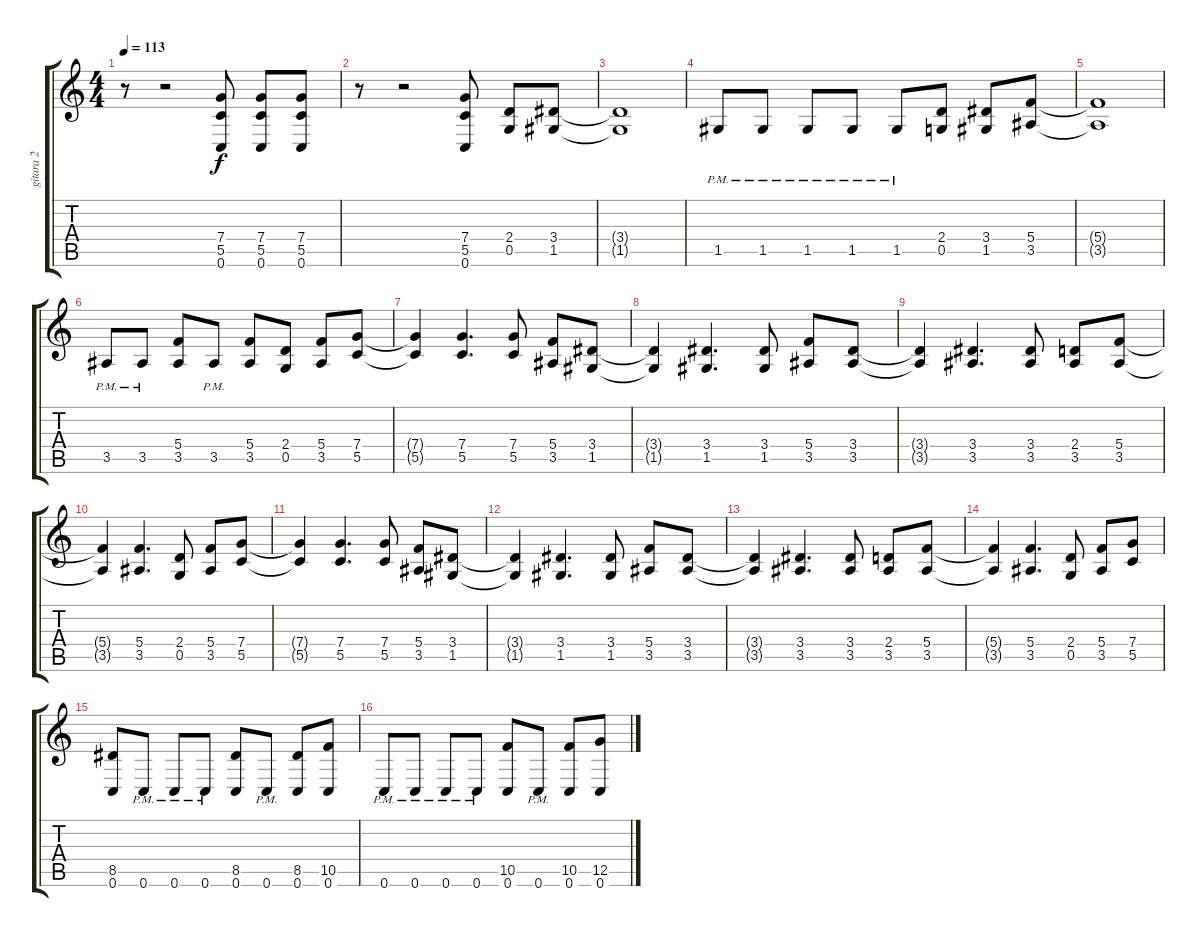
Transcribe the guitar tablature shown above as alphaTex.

\track ("gitara 2" "gitara 2") {instrument distortionguitar}
\staff {score tabs}
\tuning (D4 A3 F3 C3 G2 C2) {hide}
\ts (4 4)
\tempo 113
\clef g2
\ks c
r.8{dy f} r.2 (7.4 5.5 0.6).8 (7.4 5.5 0.6).8 (7.4 5.5 0.6).8 |
r.8 r.2 (7.4 5.5 0.6).8 (2.4 0.5).8 (3.4 1.5).8 |
(3.4{t} 1.5{t}).1 |
1.5{pm}.8 1.5{pm}.8 1.5{pm}.8 1.5{pm}.8 1.5{pm}.8 (2.4 0.5).8 (3.4 1.5).8 (5.4 3.5).8 |
(5.4{t} 3.5{t}).1 |
3.5{pm}.8 3.5{pm}.8 (5.4 3.5).8 3.5{pm}.8 (5.4 3.5).8 (2.4 0.5).8 (5.4 3.5).8 (7.4 5.5).8 |
(7.4{t} 5.5{t}).4 (7.4 5.5).4{d} (7.4 5.5).8 (5.4 3.5).8 (3.4 1.5).8 |
(3.4{t} 1.5{t}).4 (3.4 1.5).4{d} (3.4 1.5).8 (5.4 3.5).8 (3.4 3.5).8 |
(3.4{t} 3.5{t}).4 (3.4 3.5).4{d} (3.4 3.5).8 (2.4 3.5).8 (5.4 3.5).8 |
(5.4{t} 3.5{t}).4 (5.4 3.5).4{d} (2.4 0.5).8 (5.4 3.5).8 (7.4 5.5).8 |
(7.4{t} 5.5{t}).4 (7.4 5.5).4{d} (7.4 5.5).8 (5.4 3.5).8 (3.4 1.5).8 |
(3.4{t} 1.5{t}).4 (3.4 1.5).4{d} (3.4 1.5).8 (5.4 3.5).8 (3.4 3.5).8 |
(3.4{t} 3.5{t}).4 (3.4 3.5).4{d} (3.4 3.5).8 (2.4 3.5).8 (5.4 3.5).8 |
(5.4{t} 3.5{t}).4 (5.4 3.5).4{d} (2.4 0.5).8 (5.4 3.5).8 (7.4 5.5).8 |
(8.5 0.6).8 0.6{pm}.8 0.6{pm}.8 0.6{pm}.8 (8.5 0.6).8 0.6{pm}.8 (8.5 0.6).8 (10.5 0.6).8 |
0.6{pm}.8 0.6{pm}.8 0.6{pm}.8 0.6{pm}.8 (10.5 0.6).8 0.6{pm}.8 (10.5 0.6).8 (12.5 0.6).8
